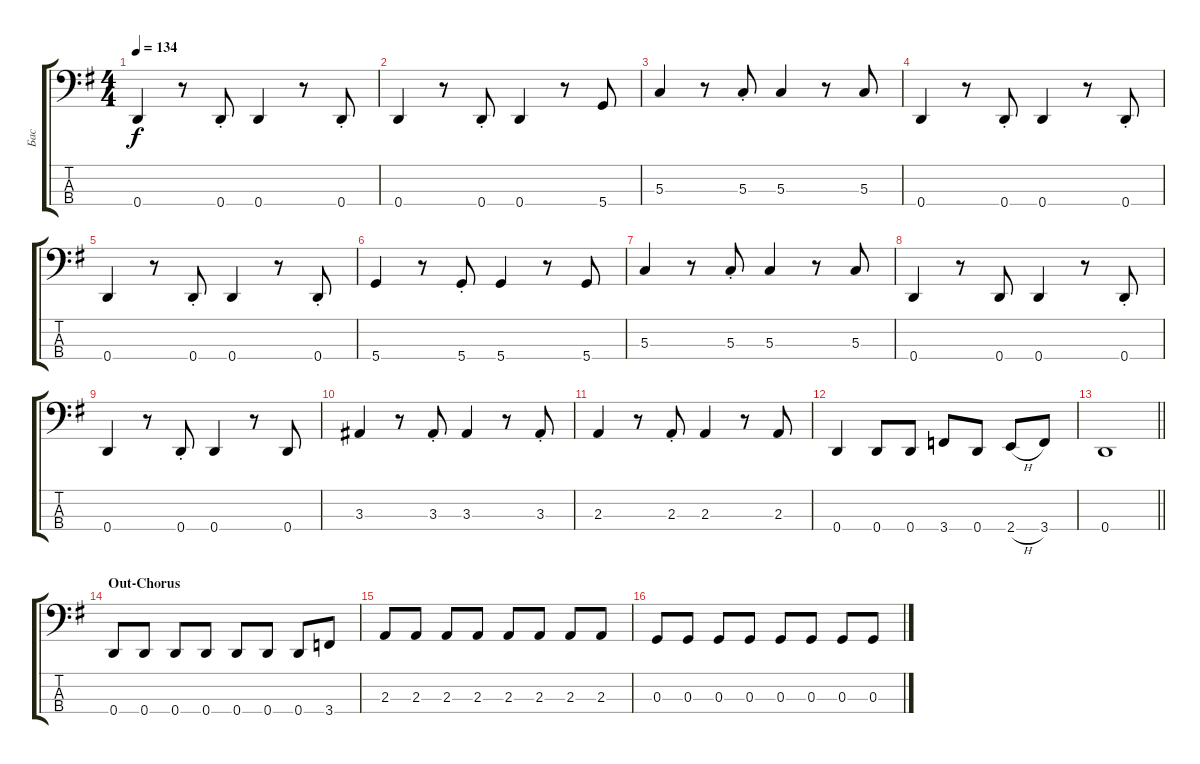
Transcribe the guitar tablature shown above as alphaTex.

\track ("Бас" "Бас") {instrument electricbassfinger}
\staff {score tabs}
\tuning (F2 C2 G1 D1) {hide}
\ts (4 4)
\tempo 134
\clef f4
\ks eminor
0.4.4{dy f} r.8 0.4{st}.8 0.4.4 r.8 0.4{st}.8 |
0.4.4 r.8 0.4{st}.8 0.4.4 r.8 5.4.8 |
5.3.4 r.8 5.3{st}.8 5.3.4 r.8 5.3.8 |
0.4.4 r.8 0.4{st}.8 0.4.4 r.8 0.4{st}.8 |
0.4.4 r.8 0.4{st}.8 0.4.4 r.8 0.4{st}.8 |
5.4.4 r.8 5.4{st}.8 5.4.4 r.8 5.4.8 |
5.3.4 r.8 5.3{st}.8 5.3.4 r.8 5.3.8 |
0.4.4 r.8 0.4.8 0.4.4 r.8 0.4{st}.8 |
0.4.4 r.8 0.4{st}.8 0.4.4 r.8 0.4.8 |
3.3.4 r.8 3.3{st}.8 3.3.4 r.8 3.3{st}.8 |
2.3.4 r.8 2.3{st}.8 2.3.4 r.8 2.3.8 |
0.4.4 0.4.8 0.4.8 3.4.8 0.4.8 2.4{h}.8 3.4.8 |
\barLineRight lightlight
0.4.1 |
\section ("" "Out-Chorus")
0.4.8 0.4.8 0.4.8 0.4.8 0.4.8 0.4.8 0.4.8 3.4.8 |
2.3.8 2.3.8 2.3.8 2.3.8 2.3.8 2.3.8 2.3.8 2.3.8 |
0.3.8 0.3.8 0.3.8 0.3.8 0.3.8 0.3.8 0.3.8 0.3.8
